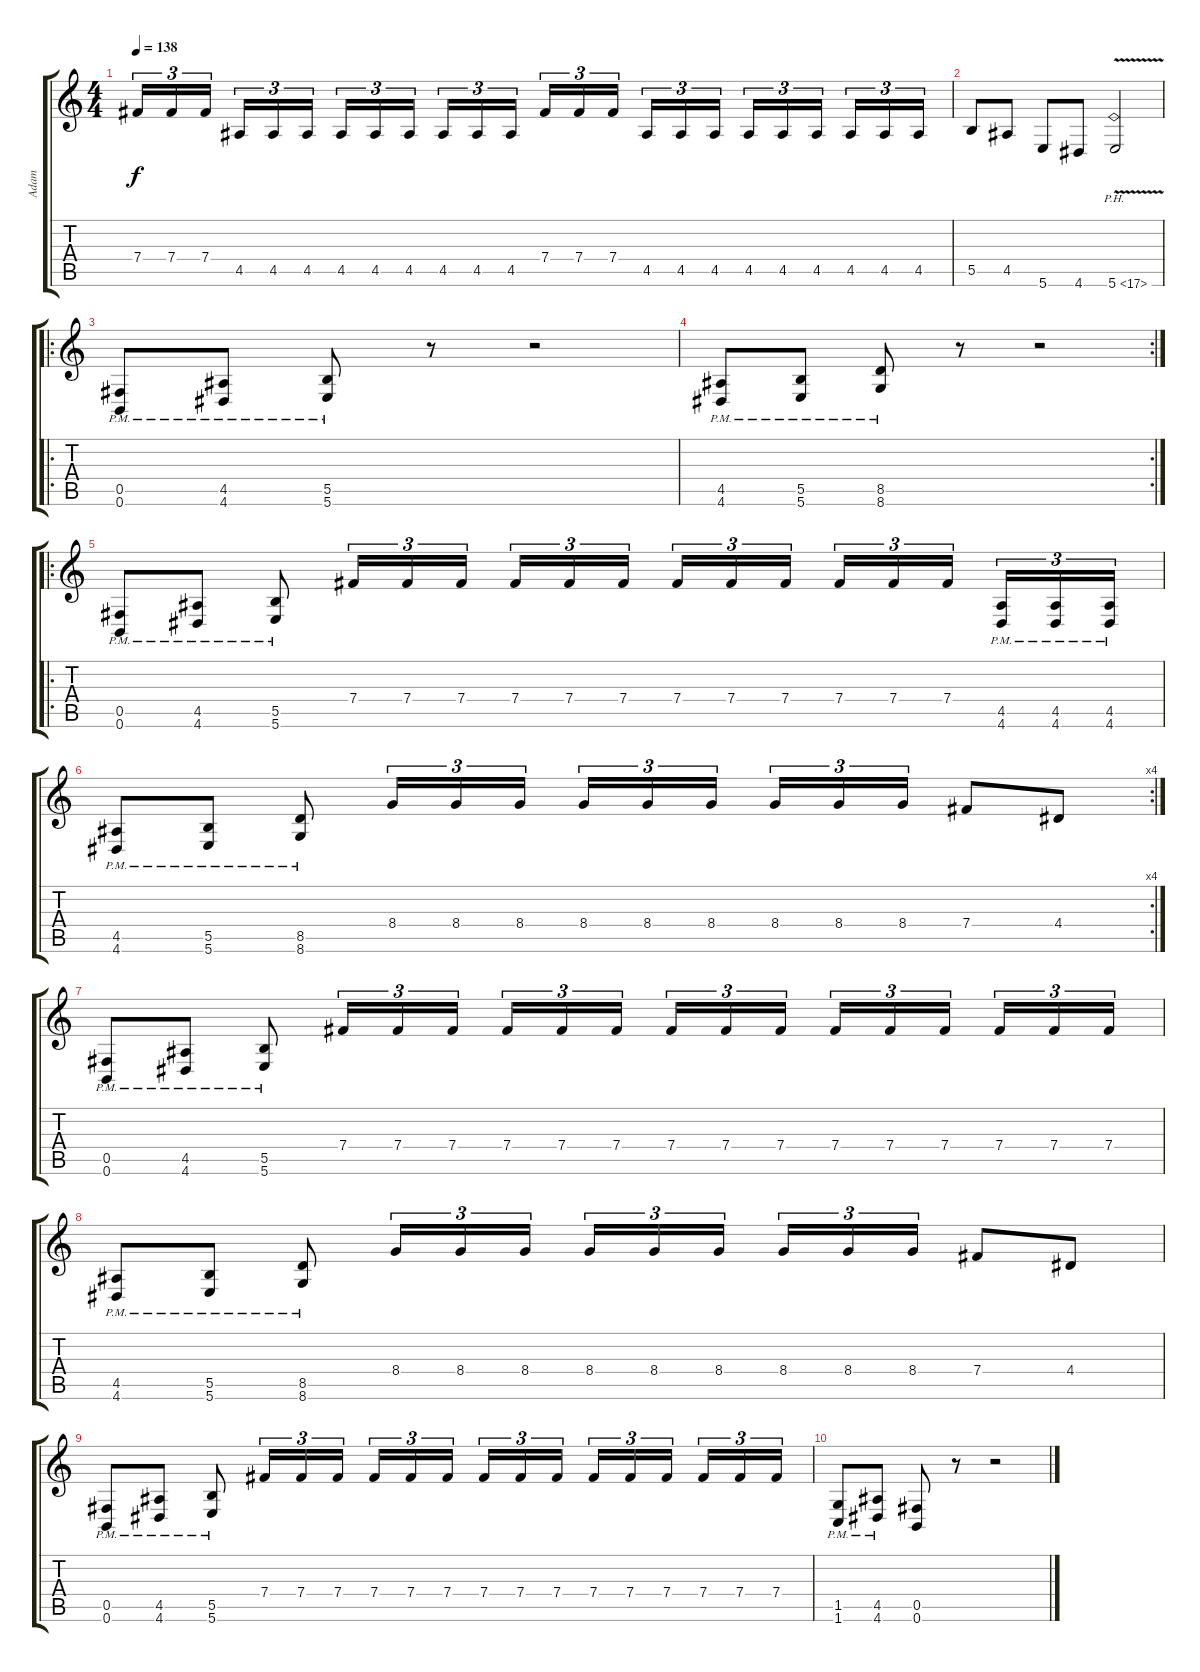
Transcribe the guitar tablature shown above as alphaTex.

\track ("Adam" "Adam") {instrument distortionguitar}
\staff {score tabs}
\tuning (Db4 Ab3 E3 B2 Gb2 B1) {hide}
\ts (4 4)
\tempo 138
\clef g2
\ks c
7.4.16{tu (3 2) dy f} 7.4.16{tu (3 2)} 7.4.16{tu (3 2) beam splitsecondary} 4.5.16{tu (3 2)} 4.5.16{tu (3 2)} 4.5.16{tu (3 2)} 4.5.16{tu (3 2)} 4.5.16{tu (3 2)} 4.5.16{tu (3 2) beam splitsecondary} 4.5.16{tu (3 2)} 4.5.16{tu (3 2)} 4.5.16{tu (3 2)} 7.4.16{tu (3 2)} 7.4.16{tu (3 2)} 7.4.16{tu (3 2) beam splitsecondary} 4.5.16{tu (3 2)} 4.5.16{tu (3 2)} 4.5.16{tu (3 2)} 4.5.16{tu (3 2)} 4.5.16{tu (3 2)} 4.5.16{tu (3 2) beam splitsecondary} 4.5.16{tu (3 2)} 4.5.16{tu (3 2)} 4.5.16{tu (3 2)} |
5.5.8 4.5.8 5.6.8 4.6.8 5.6{ph 12 v}.2 |
\ro
(0.5{pm} 0.6{pm}).8 (4.5{pm} 4.6{pm}).8 (5.5{pm} 5.6{pm}).8 r.8 r.2 |
\rc 2
(4.5{pm} 4.6{pm}).8 (5.5{pm} 5.6{pm}).8 (8.5{pm} 8.6{pm}).8 r.8 r.2 |
\ro
(0.5{pm} 0.6{pm}).8 (4.5{pm} 4.6{pm}).8 (5.5{pm} 5.6{pm}).8 7.4.16{tu (3 2)} 7.4.16{tu (3 2)} 7.4.16{tu (3 2)} 7.4.16{tu (3 2)} 7.4.16{tu (3 2)} 7.4.16{tu (3 2) beam splitsecondary} 7.4.16{tu (3 2)} 7.4.16{tu (3 2)} 7.4.16{tu (3 2)} 7.4.16{tu (3 2)} 7.4.16{tu (3 2)} 7.4.16{tu (3 2) beam splitsecondary} (4.5{pm} 4.6{pm}).16{tu (3 2)} (4.5{pm} 4.6{pm}).16{tu (3 2)} (4.5{pm} 4.6{pm}).16{tu (3 2)} |
\rc 4
(4.5{pm} 4.6{pm}).8 (5.5{pm} 5.6{pm}).8 (8.5{pm} 8.6{pm}).8 8.4.16{tu (3 2)} 8.4.16{tu (3 2)} 8.4.16{tu (3 2)} 8.4.16{tu (3 2)} 8.4.16{tu (3 2)} 8.4.16{tu (3 2) beam splitsecondary} 8.4.16{tu (3 2)} 8.4.16{tu (3 2)} 8.4.16{tu (3 2)} 7.4.8 4.4.8 |
(0.5{pm} 0.6{pm}).8 (4.5{pm} 4.6{pm}).8 (5.5{pm} 5.6{pm}).8 7.4.16{tu (3 2)} 7.4.16{tu (3 2)} 7.4.16{tu (3 2)} 7.4.16{tu (3 2)} 7.4.16{tu (3 2)} 7.4.16{tu (3 2) beam splitsecondary} 7.4.16{tu (3 2)} 7.4.16{tu (3 2)} 7.4.16{tu (3 2)} 7.4.16{tu (3 2)} 7.4.16{tu (3 2)} 7.4.16{tu (3 2) beam splitsecondary} 7.4.16{tu (3 2)} 7.4.16{tu (3 2)} 7.4.16{tu (3 2)} |
(4.5{pm} 4.6{pm}).8 (5.5{pm} 5.6{pm}).8 (8.5{pm} 8.6{pm}).8 8.4.16{tu (3 2)} 8.4.16{tu (3 2)} 8.4.16{tu (3 2)} 8.4.16{tu (3 2)} 8.4.16{tu (3 2)} 8.4.16{tu (3 2) beam splitsecondary} 8.4.16{tu (3 2)} 8.4.16{tu (3 2)} 8.4.16{tu (3 2)} 7.4.8 4.4.8 |
(0.5{pm} 0.6{pm}).8 (4.5{pm} 4.6{pm}).8 (5.5{pm} 5.6{pm}).8 7.4.16{tu (3 2)} 7.4.16{tu (3 2)} 7.4.16{tu (3 2)} 7.4.16{tu (3 2)} 7.4.16{tu (3 2)} 7.4.16{tu (3 2) beam splitsecondary} 7.4.16{tu (3 2)} 7.4.16{tu (3 2)} 7.4.16{tu (3 2)} 7.4.16{tu (3 2)} 7.4.16{tu (3 2)} 7.4.16{tu (3 2) beam splitsecondary} 7.4.16{tu (3 2)} 7.4.16{tu (3 2)} 7.4.16{tu (3 2)} |
(1.5{pm} 1.6{pm}).8 (4.5{pm} 4.6{pm}).8 (0.5 0.6).8 r.8 r.2
